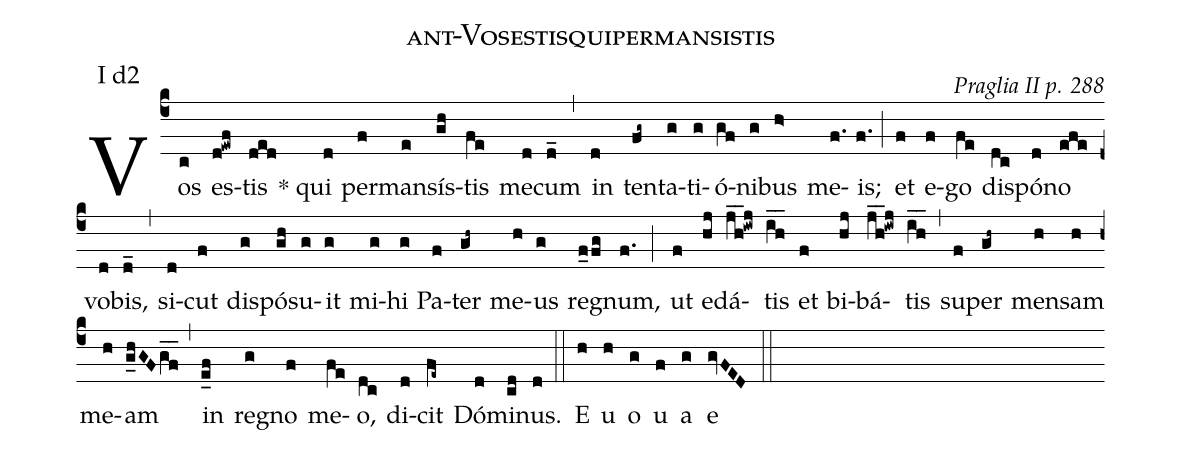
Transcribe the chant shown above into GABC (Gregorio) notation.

name: ant-Vosestisquipermansistis;
commentary: Praglia II p. 288 ;
annotation: I d2;
%%
(c4) Vos(c) es(d!ewf)tis(ded) * qui(d) per(f)man(e)sís(gh)tis(fe) me(d)cum(d_) (,) in(d) ten(fg~)ta(g)ti(g)ó(gf)ni(g)bus(h>) me(f.)is;(f.) (;) et(f) e(f)go(fe) dis(dc)pó(d)no(efe) vo(d)bis,(d_) (,) si(d)cut(f) dis(g)pó(gh)su(g)it(g) mi(g)hi(g) Pa(f)ter(gh~) me(h)us(g) re(f_0fg)gnum,(f.) (;) ut(f) e(hj)dá(j_h_!iwj)tis(ih__) et(f) bi(hj)bá(j_h_!iwj)tis(ih__) (,) su(f)per(gh~) men(h)sam(h) me(h)am(g_hGFgf__) (,) in(e_f) re(g)gno(f) me(fe)o,(dc) di(d)cit(fe~) Dó(d)mi(cd)nus.(d) (::) E(h) u(h) o(g) u(f) a(g) e(gvFED) (::)
